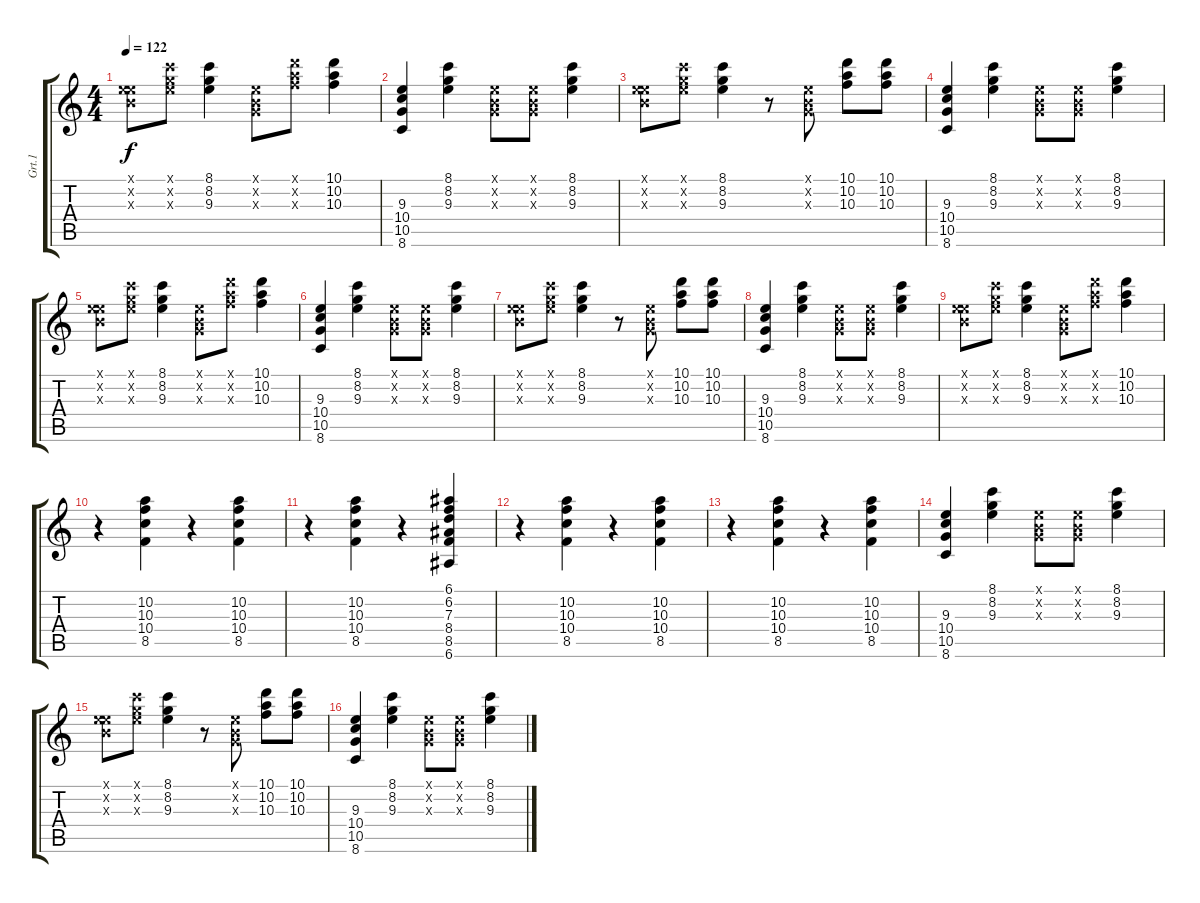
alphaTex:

\track ("Grt.1" "Grt.1") {instrument electricguitarjazz}
\staff {score tabs}
\tuning (E4 B3 G3 D3 A2 E2) {hide}
\ts (4 4)
\tempo 122
\clef g2
\ks c
(0.1{x} 0.2{x} 9.3{x}).8{dy f} (8.1{x} 8.2{x} 9.3{x}).8 (8.1 8.2 9.3).4 (0.1{x} 0.2{x} 0.3{x}).8 (10.1{x} 10.2{x} 10.3{x}).8 (10.1 10.2 10.3).4 |
(9.3 10.4 10.5 8.6).4 (8.1 8.2 9.3).4 (0.1{x} 0.2{x} 0.3{x}).8 (0.1{x} 0.2{x} 0.3{x}).8 (8.1 8.2 9.3).4 |
(0.1{x} 0.2{x} 9.3{x}).8 (8.1{x} 8.2{x} 9.3{x}).8 (8.1 8.2 9.3).4 r.8 (0.1{x} 0.2{x} 0.3{x}).8 (10.1 10.2 10.3).8 (10.1 10.2 10.3).8 |
(9.3 10.4 10.5 8.6).4 (8.1 8.2 9.3).4 (0.1{x} 0.2{x} 0.3{x}).8 (0.1{x} 0.2{x} 0.3{x}).8 (8.1 8.2 9.3).4 |
(0.1{x} 0.2{x} 9.3{x}).8 (8.1{x} 8.2{x} 9.3{x}).8 (8.1 8.2 9.3).4 (0.1{x} 0.2{x} 0.3{x}).8 (10.1{x} 10.2{x} 10.3{x}).8 (10.1 10.2 10.3).4 |
(9.3 10.4 10.5 8.6).4 (8.1 8.2 9.3).4 (0.1{x} 0.2{x} 0.3{x}).8 (0.1{x} 0.2{x} 0.3{x}).8 (8.1 8.2 9.3).4 |
(0.1{x} 0.2{x} 9.3{x}).8 (8.1{x} 8.2{x} 9.3{x}).8 (8.1 8.2 9.3).4 r.8 (0.1{x} 0.2{x} 0.3{x}).8 (10.1 10.2 10.3).8 (10.1 10.2 10.3).8 |
(9.3 10.4 10.5 8.6).4 (8.1 8.2 9.3).4 (0.1{x} 0.2{x} 0.3{x}).8 (0.1{x} 0.2{x} 0.3{x}).8 (8.1 8.2 9.3).4 |
(0.1{x} 0.2{x} 9.3{x}).8 (8.1{x} 8.2{x} 9.3{x}).8 (8.1 8.2 9.3).4 (0.1{x} 0.2{x} 0.3{x}).8 (10.1{x} 10.2{x} 10.3{x}).8 (10.1 10.2 10.3).4 |
r.4 (10.2 10.3 10.4 8.5).4 r.4 (10.2 10.3 10.4 8.5).4 |
r.4 (10.2 10.3 10.4 8.5).4 r.4 (6.1 6.2 7.3 8.4 8.5 6.6).4 |
r.4 (10.2 10.3 10.4 8.5).4 r.4 (10.2 10.3 10.4 8.5).4 |
r.4 (10.2 10.3 10.4 8.5).4 r.4 (10.2 10.3 10.4 8.5).4 |
(9.3 10.4 10.5 8.6).4 (8.1 8.2 9.3).4 (0.1{x} 0.2{x} 0.3{x}).8 (0.1{x} 0.2{x} 0.3{x}).8 (8.1 8.2 9.3).4 |
(0.1{x} 0.2{x} 9.3{x}).8 (8.1{x} 8.2{x} 9.3{x}).8 (8.1 8.2 9.3).4 r.8 (0.1{x} 0.2{x} 0.3{x}).8 (10.1 10.2 10.3).8 (10.1 10.2 10.3).8 |
(9.3 10.4 10.5 8.6).4 (8.1 8.2 9.3).4 (0.1{x} 0.2{x} 0.3{x}).8 (0.1{x} 0.2{x} 0.3{x}).8 (8.1 8.2 9.3).4
